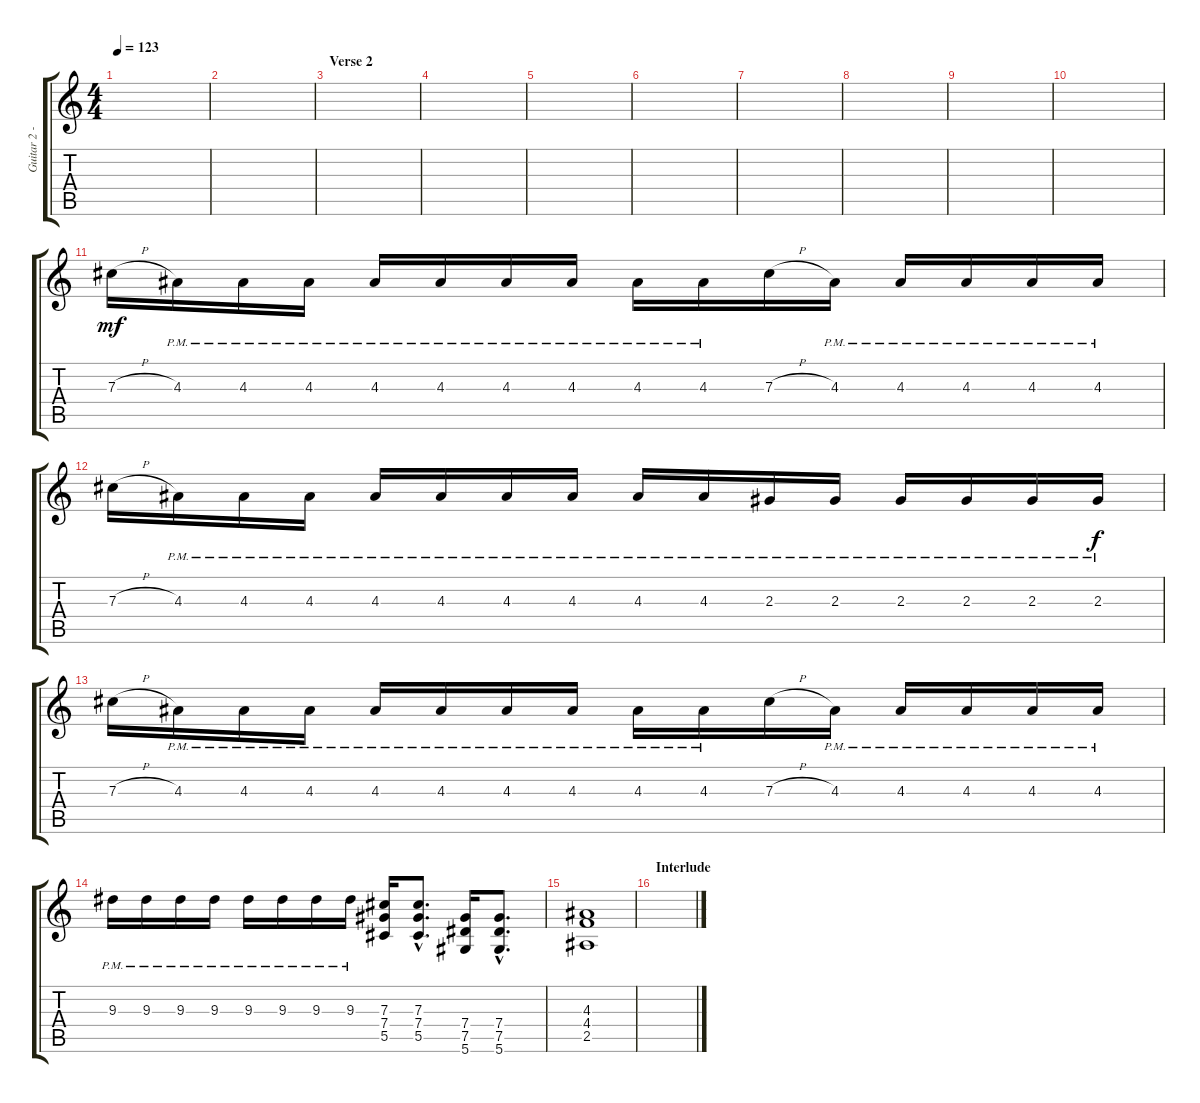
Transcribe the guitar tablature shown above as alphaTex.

\track ("Guitar 2 - Jade" "Guitar 2 -") {instrument distortionguitar}
\staff {score tabs}
\tuning (Eb4 Bb3 Gb3 Db3 Ab2 Eb2) {hide}
\ts (4 4)
\tempo 123
\clef g2
\ks c
|
|
\section ("" "Verse 2")
|
|
|
|
|
|
|
|
7.3{h}.16{dy mf} 4.3{pm}.16 4.3{pm}.16 4.3{pm}.16 4.3{pm}.16 4.3{pm}.16 4.3{pm}.16 4.3{pm}.16 4.3{pm}.16 4.3{pm}.16 7.3{h}.16 4.3{pm}.16 4.3{pm}.16 4.3{pm}.16 4.3{pm}.16 4.3{pm}.16 |
7.3{h}.16 4.3{pm}.16 4.3{pm}.16 4.3{pm}.16 4.3{pm}.16 4.3{pm}.16 4.3{pm}.16 4.3{pm}.16 4.3{pm}.16 4.3{pm}.16 2.3{pm}.16 2.3{pm}.16 2.3{pm}.16 2.3{pm}.16 2.3{pm}.16 2.3{pm}.16{dy f} |
7.3{h}.16 4.3{pm}.16 4.3{pm}.16 4.3{pm}.16 4.3{pm}.16 4.3{pm}.16 4.3{pm}.16 4.3{pm}.16 4.3{pm}.16 4.3{pm}.16 7.3{h}.16 4.3{pm}.16 4.3{pm}.16 4.3{pm}.16 4.3{pm}.16 4.3{pm}.16 |
9.3{pm}.16 9.3{pm}.16 9.3{pm}.16 9.3{pm}.16 9.3{pm}.16 9.3{pm}.16 9.3{pm}.16 9.3{pm}.16 (7.3 7.4 5.5).16 (7.3{hac} 7.4{hac} 5.5{hac}).8{d} (7.4 7.5 5.6).16 (7.4{hac} 7.5{hac} 5.6{hac}).8{d} |
(4.3 4.4 2.5).1 |
\section ("" "Interlude")
